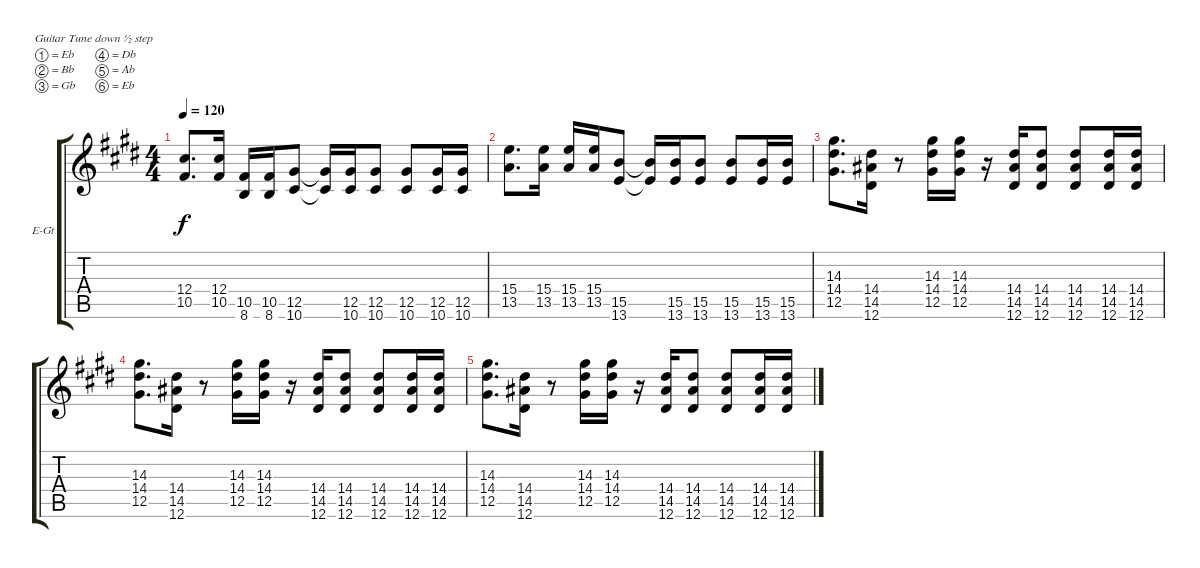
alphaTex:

\bracketExtendMode groupsimilarinstruments
\firstSystemTrackNameOrientation horizontal
\otherSystemsTrackNameOrientation horizontal
\track ("Untitled" "E-Gt") {instrument distortionguitar}
\staff {score tabs}
\tuning (Eb4 Bb3 Gb3 Db3 Ab2 Eb2)
\ts (4 4)
\tempo 120
\clef g2
\ks c#minor
(12.4 10.5).8{d dy f} (12.4 10.5).16 (10.5 8.6).16 (10.5 8.6).16 (12.5 10.6).8 (12.5{t} 10.6{t}).16 (12.5 10.6).16 (12.5 10.6).8 (12.5 10.6).8 (12.5 10.6).16 (12.5 10.6).16 |
(15.4 13.5).8{d} (15.4 13.5).16 (15.4 13.5).16 (15.4 13.5).16 (15.5 13.6).8 (15.5{t} 13.6{t}).16 (15.5 13.6).16 (15.5 13.6).8 (15.5 13.6).8 (15.5 13.6).16 (15.5 13.6).16 |
(14.3 14.4 12.5).8{d} (14.4 14.5 12.6).16 r.8 (14.3 14.4 12.5).16 (14.3 14.4 12.5).16 r.16 (14.4 14.5 12.6).16 (14.4 14.5 12.6).8 (14.4 14.5 12.6).8 (14.4 14.5 12.6).16 (14.4 14.5 12.6).16 |
(14.3 14.4 12.5).8{d} (14.4 14.5 12.6).16 r.8 (14.3 14.4 12.5).16 (14.3 14.4 12.5).16 r.16 (14.4 14.5 12.6).16 (14.4 14.5 12.6).8 (14.4 14.5 12.6).8 (14.4 14.5 12.6).16 (14.4 14.5 12.6).16 |
(14.3 14.4 12.5).8{d} (14.4 14.5 12.6).16 r.8 (14.3 14.4 12.5).16 (14.3 14.4 12.5).16 r.16 (14.4 14.5 12.6).16 (14.4 14.5 12.6).8 (14.4 14.5 12.6).8 (14.4 14.5 12.6).16 (14.4 14.5 12.6).16
